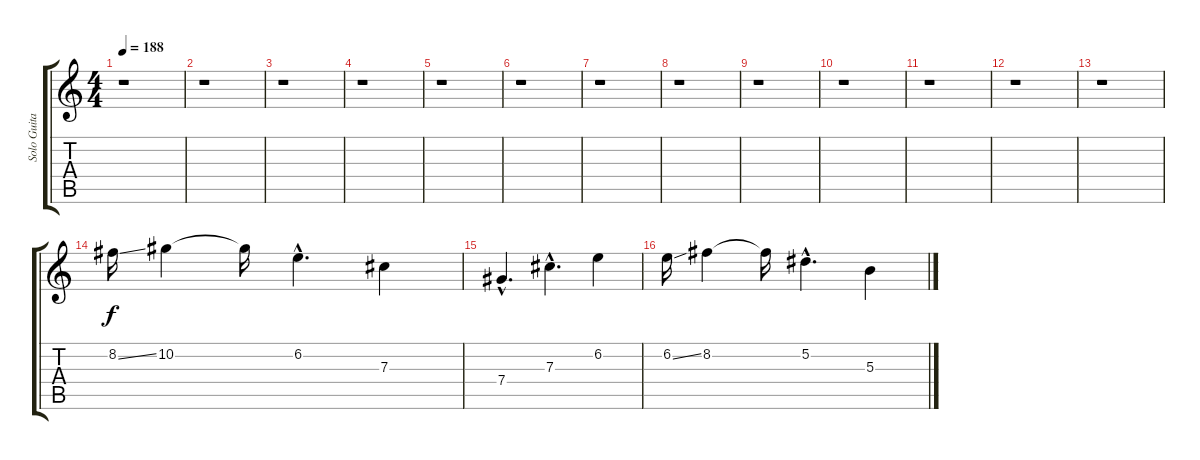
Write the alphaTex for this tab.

\track ("Solo Guitar" "Solo Guita") {instrument distortionguitar}
\staff {score tabs}
\tuning (Eb4 Bb3 Gb3 Db3 Ab2 Eb2) {hide}
\ts (4 4)
\tempo 188
\clef g2
\ks c
r.1{dy f} |
r.1 |
r.1 |
r.1 |
r.1 |
r.1 |
r.1 |
r.1 |
r.1 |
r.1 |
r.1 |
r.1 |
r.1 |
8.2{ss}.16 10.2.4 10.2{t}.16 6.2{hac}.4{d} 7.3.4 |
7.4{hac}.4{d} 7.3{hac}.4{d} 6.2.4 |
6.2{ss}.16 8.2.4 8.2{t}.16 5.2{hac}.4{d} 5.3.4
